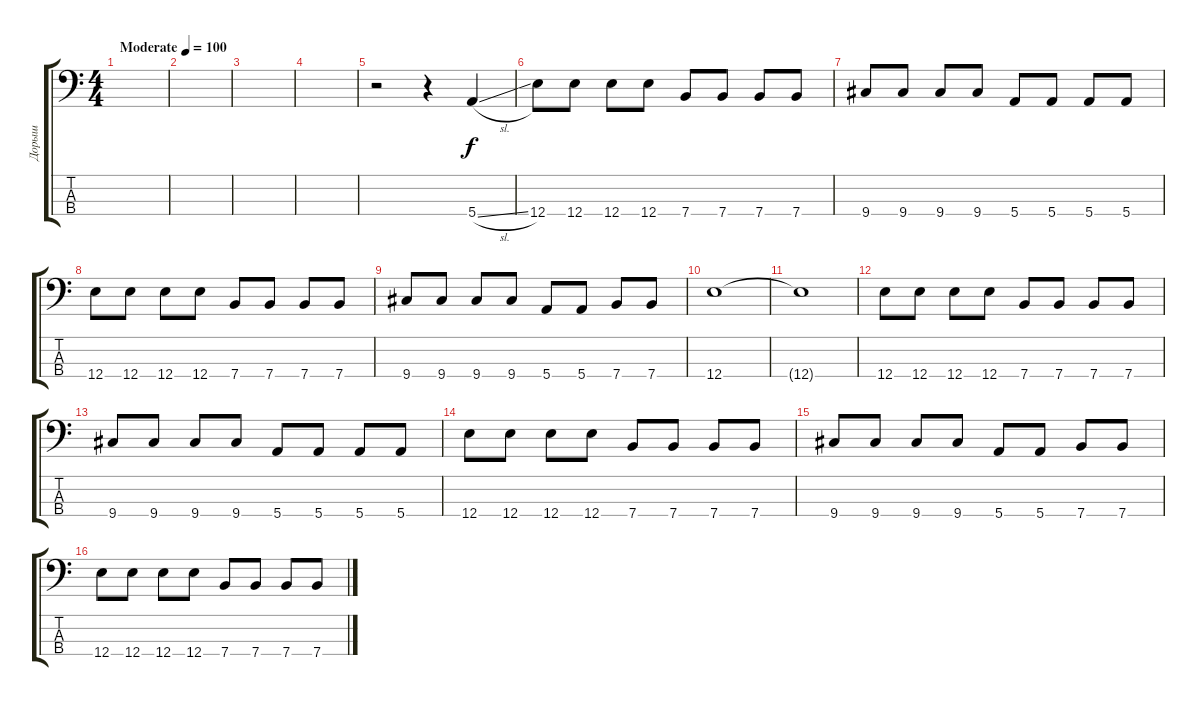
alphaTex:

\track ("Дорыш" "Дорыш") {instrument electricbassfinger}
\staff {score tabs}
\tuning (G2 D2 A1 E1) {hide}
\ts (4 4)
\tempo (100 "Moderate")
\clef f4
\ks c
|
|
|
|
r.2 r.4 5.4{sl}.4 |
12.4.8 12.4.8 12.4.8 12.4.8 7.4.8 7.4.8 7.4.8 7.4.8 |
9.4.8 9.4.8 9.4.8 9.4.8 5.4.8 5.4.8 5.4.8 5.4.8 |
12.4.8 12.4.8 12.4.8 12.4.8 7.4.8 7.4.8 7.4.8 7.4.8 |
9.4.8 9.4.8 9.4.8 9.4.8 5.4.8 5.4.8 7.4.8 7.4.8 |
12.4.1 |
12.4{t}.1 |
12.4.8 12.4.8 12.4.8 12.4.8 7.4.8 7.4.8 7.4.8 7.4.8 |
9.4.8 9.4.8 9.4.8 9.4.8 5.4.8 5.4.8 5.4.8 5.4.8 |
12.4.8 12.4.8 12.4.8 12.4.8 7.4.8 7.4.8 7.4.8 7.4.8 |
9.4.8 9.4.8 9.4.8 9.4.8 5.4.8 5.4.8 7.4.8 7.4.8 |
12.4.8 12.4.8 12.4.8 12.4.8 7.4.8 7.4.8 7.4.8 7.4.8
